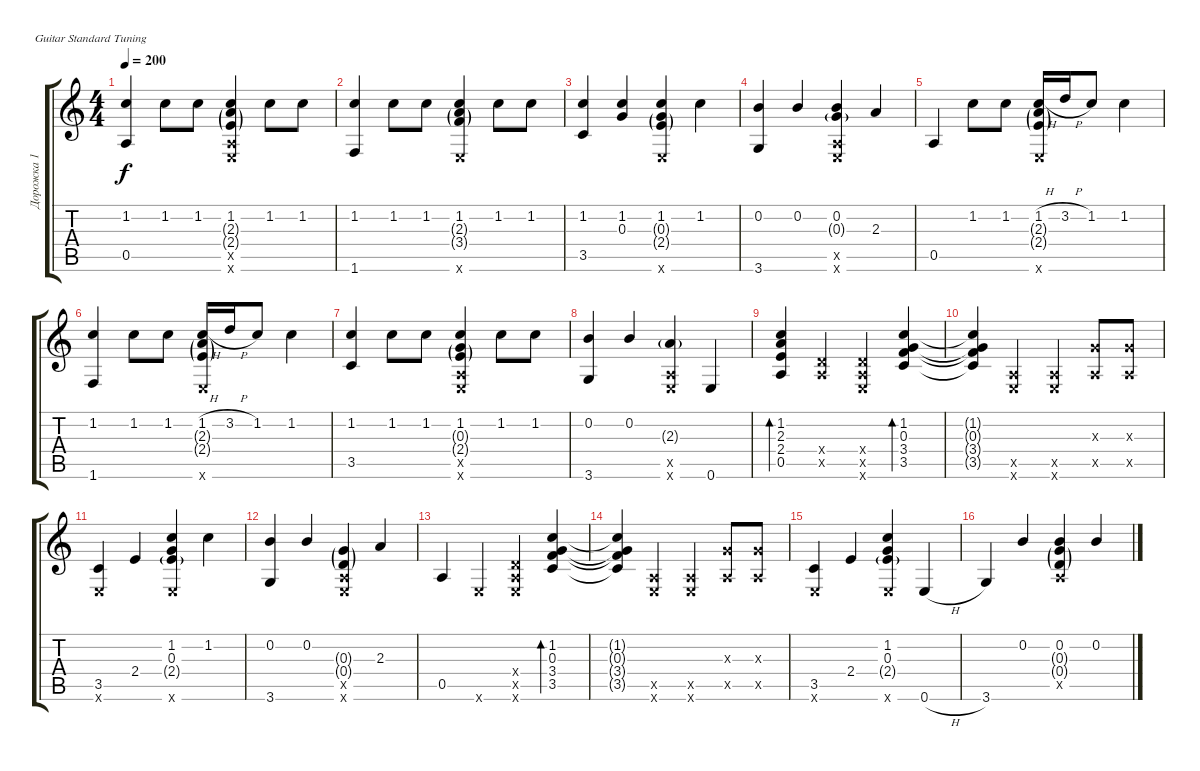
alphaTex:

\defaultSystemsLayout 4
\bracketExtendMode groupsimilarinstruments
\otherSystemsTrackNameOrientation horizontal
\track ("Дорожка 1" "Дорожка 1") {instrument acousticguitarsteel}
\staff {score tabs}
\tuning (E4 B3 G3 D3 A2 E2)
\ts (4 4)
\tempo 200
\clef g2
\ks c
(1.2 0.5).4{dy f beam Up} 1.2.8{beam Down} 1.2.8{beam Down} (1.2 2.3{g} 2.4{g} 0.5{x} 0.6{x}).4{beam Up} 1.2.8{beam Down} 1.2.8{beam Down} |
(1.2 1.6).4{beam Up} 1.2.8{beam Down} 1.2.8{beam Down} (1.2 2.3{g} 3.4{g} 0.6{x}).4{beam Up} 1.2.8{beam Down} 1.2.8{beam Down} |
(1.2 3.5).4{beam Up} (1.2 0.3).4{beam Up} (1.2 0.3{g} 2.4{g} 0.6{x}).4{beam Up} 1.2.4{beam Down} |
(0.2 3.6).4{beam Up} 0.2.4{beam Up} (0.2 0.3{g} 0.5{x} 0.6{x}).4{beam Up} 2.3.4{beam Up} |
0.5.4{beam Up} 1.2.8{beam Down} 1.2.8{beam Down} (1.2{h} 2.3{g} 2.4{g} 0.6{x}).16{beam Up} 3.2{h}.16{beam Up} 1.2.8{beam Up} 1.2.4{beam Down} |
(1.2 1.6).4{beam Up} 1.2.8{beam Down} 1.2.8{beam Down} (1.2{h} 2.3{g} 2.4{g} 0.6{x}).16{beam Up} 3.2{h}.16{beam Up} 1.2.8{beam Up} 1.2.4{beam Down} |
(1.2 3.5).4{beam Up} 1.2.8{beam Down} 1.2.8{beam Down} (1.2 0.3{g} 2.4{g} 0.5{x} 0.6{x}).4{beam Up} 1.2.8{beam Down} 1.2.8{beam Down} |
(0.2 3.6).4{beam Up} 0.2.4{beam Up} (2.3{g} 0.5{x} 0.6{x}).4{beam Up} 0.6.4{beam Up} |
(1.2 2.3 2.4 0.5).4{bd 60 beam Up} (0.4{x} 0.5{x}).4{beam Up} (0.4{x} 0.5{x} 0.6{x}).4{beam Up} (1.2 0.3 3.4 3.5).4{bd 60 beam Up} |
(1.2{t} 0.3{t} 3.4{t} 3.5{t}).4{beam Up} (0.5{x} 0.6{x}).4{beam Up} (0.5{x} 0.6{x}).4{beam Up} (0.3{x} 0.5{x}).8{beam Up} (0.3{x} 0.5{x}).8{beam Up} |
(3.5 0.6{x}).4{beam Up} 2.4.4{beam Up} (1.2 0.3 2.4{g} 0.6{x}).4{beam Up} 1.2.4{beam Down} |
(0.2 3.6).4{beam Up} 0.2.4{beam Up} (0.3{g} 0.4{g} 0.5{x} 0.6{x}).4{beam Up} 2.3.4{beam Up} |
0.5.4{beam Up} 0.6{x}.4{beam Up} (0.4{x} 0.5{x} 0.6{x}).4{beam Up} (1.2 0.3 3.4 3.5).4{bd 60 beam Up} |
(1.2{t} 0.3{t} 3.4{t} 3.5{t}).4{beam Up} (0.5{x} 0.6{x}).4{beam Up} (0.5{x} 0.6{x}).4{beam Up} (0.3{x} 0.5{x}).8{beam Up} (0.3{x} 0.5{x}).8{beam Up} |
(3.5 0.6{x}).4{beam Up} 2.4.4{beam Up} (1.2 0.3 2.4{g} 0.6{x}).4{beam Up} 0.6{h}.4{beam Up} |
3.6.4{beam Up} 0.2.4{beam Up} (0.2 0.3{g} 0.4{g} 0.5{x}).4{beam Up} 0.2.4{beam Up}
